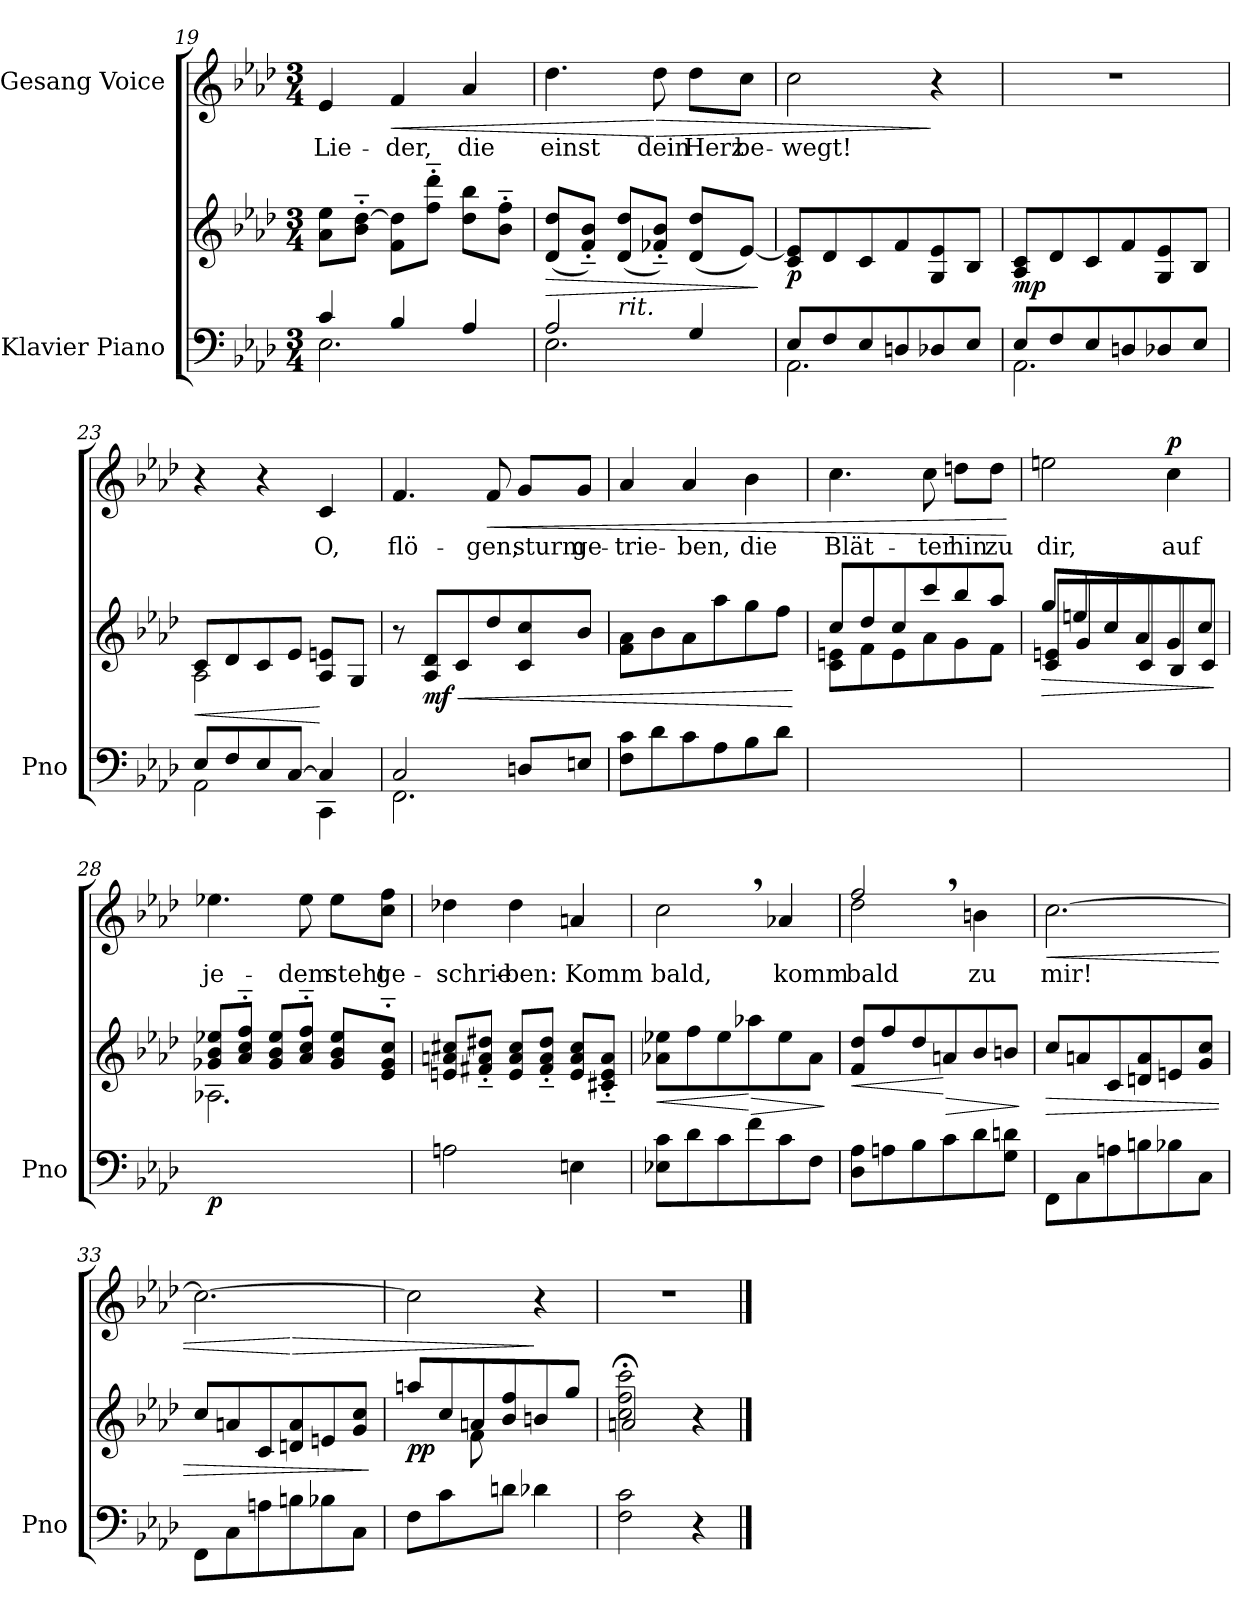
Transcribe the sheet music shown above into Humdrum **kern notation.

**kern	**kern	**dynam	**kern	**text	**dynam
*part2	*part2	*part2	*part1	*part1	*part1
*staff3	*staff2	*staff2/3	*staff1	*staff1	*staff1
*I"Klavier Piano	*	*	*I"Gesang Voice	*	*
*I'Pno	*	*	*	*	*
*clefF4	*clefG2	*	*clefG2	*	*
*k[b-e-a-d-]	*k[b-e-a-d-]	*	*k[b-e-a-d-]	*	*
*M3/4	*M3/4	*	*M3/4	*	*
=19	=19	=19	=19	=19	=19
*^	*	*	*	*	*
!	!	!	!	!	!LO:LY:b	!
4c/	2.E-\	8a-\ 8ee-\L	.	4e-/	Lie-	.
.	.	8b-\'~ [8dd-\'~J	.	.	.	.
!	!	!	!	!	!LO:LY:b	!LO:HP:b
4B-/	.	8f\ 8dd-\]L	.	4f/	-der,	<
.	.	8ff\'~ 8ddd-\'~J	.	.	.	.
!	!	!	!	!	!LO:LY:b	!
4A-/	.	8dd-\ 8bb-\L	.	4a-/	die	.
.	.	8b-\'~ 8ff\'~J	.	.	.	.
=20	=20	=20	=20	=20	=20	=20
!	!	!	!LO:HP:b	!	!LO:LY:b	!
2A-/	2.E-\	(8d-/ 8dd-/L	>	4.dd-\	einst	.
.	.	8f/'~ 8b-/'~J)	.	.	.	.
!	!	!LO:TX:b:i:t=rit.	!	!	!	!
.	.	(8d-/ 8dd-/L	.	.	.	.
!	!	!	!	!	!LO:LY:b	!LO:HP:n=1:b
.	.	8f-X/'~ 8b-/'~J)	.	8dd-\	dein	[ >
!	!	!	!	!	!LO:LY:b	!
4G/	.	(8d-/ 8dd-/L	.	8dd-\L	Herz	.
!	!	!	!	!	!LO:LY:b	!
.	.	[>8e-/J)	.	8cc\J	be-	.
*v	*v	*	*	*	*	*
.	.	]	.	.	.
!!LO:LB:g=z
=21	=21	=21	=21	=21	=21
*^	*	*	*	*	*
!	!	!	!LO:DY:b	!	!LO:LY:b	!
8E-/L	2.AA-\	8c/ 8e-/]L	p	2cc\	-wegt!	.
8F/	.	8d-/	.	.	.	.
8E-/	.	8c/	.	.	.	.
8Dn/	.	8f/	.	.	.	.
8D-X/	.	8G/ 8e-/	.	4r	.	]
8E-/J	.	8B-/J	.	.	.	.
=22	=22	=22	=22	=22	=22	=22
!	!	!	!LO:DY:b	!	!	!
8E-/L	2.AA-\	8A-/ 8c/L	mp	2.r	.	.
8F/	.	8d-/	.	.	.	.
8E-/	.	8c/	.	.	.	.
8Dn/	.	8f/	.	.	.	.
8D-X/	.	8G/ 8e-/	.	.	.	.
8E-/J	.	8B-/J	.	.	.	.
=23	=23	=23	=23	=23	=23	=23
!	!	!	!LO:HP:b	!	!	!
*	*	*^	*	*	*	*
8E-/L	2AA-\	8c/L	2A-\	<	4r	.	.
8F/	.	8d-/	.	.	.	.	.
8E-/	.	8c/	.	.	4r	.	.
[8C/J	.	8e-/J	.	.	.	.	.
!	!	!	!	!	!	!LO:LY:b	!LO:DY:a
!	!	!	!	!	!	!	!LO:DY:n=1:a
4C/]	4CC\	8A-/ 8en/L	4ryy	[	4c/	O,	f other-dynamics
.	.	8G/J	.	.	.	.	.
*	*	*v	*v	*	*	*	*
=24	=24	=24	=24	=24	=24	=24
!	!	!	!	!	!LO:LY:b	!
2C/	2.FF\	8r	.	4.f/	flö-	.
!	!	!	!LO:HP:b	!	!	!
!	!	!	!LO:DY:n=1:b	!	!	!
.	.	8A-/ 8d-/L	< mf	.	.	.
.	.	8c/	.	.	.	.
!	!	!	!	!	!LO:LY:b	!LO:HP:b
.	.	8dd-/	.	8f/	-gen,	<
!	!	!	!	!	!LO:LY:b	!
8Dn/L	.	8c/ 8cc/	.	8g/L	sturm	.
!	!	!	!	!	!LO:LY:b	!
8En/J	.	8b-/J	.	8g/J	ge-	.
*v	*v	*	*	*	*	*
=25	=25	=25	=25	=25	=25
!	!	!	!	!LO:LY:b	!
8F\ 8c\L	8f\ 8a-\L	.	4a-/	-trie-	.
8d-\	8b-\	.	.	.	.
!	!	!	!	!LO:LY:b	!
8c\	8a-\	.	4a-/	-ben,	.
8A-\	8aa-\	.	.	.	.
!	!	!	!	!LO:LY:b	!
8B-\	8gg\	.	4b-\	die	.
8d-\J	8ff\J	.	.	.	.
.	.	[	.	.	.
!!LO:LB:g=z
=26	=26	=26	=26	=26	=26
*	*^	*	*	*	*
!	!	!	!	!	!LO:LY:b	!
2.ryy	8cc/L	8c\ 8en\L	.	4.cc\	Blät-	.
.	8dd-/	8f\	.	.	.	.
.	8cc/	8e\	.	.	.	.
!	!	!	!	!	!LO:LY:b	!
.	8ccc/	8a-\	.	8cc\	-ter	.
!	!	!	!	!	!LO:LY:b	!
.	8bb-/	8g\	.	8ddn\L	hin	.
!	!	!	!	!	!LO:LY:b	!
.	8aa-/J	8f\J	.	8dd\J	zu	.
*	*v	*v	*	*	*	*
.	.	.	.	.	[
=27	=27	=27	=27	=27	=27
!	!	!LO:HP:b	!	!LO:LY:b	!
*	*^	*	*	*	*
2.ryy	8gg/L	8c/ 8en/L	>	2een\	dir,	.
.	8een/	8g/	.	.	.	.
.	8cc/	8cc/	.	.	.	.
.	8a-/	8c/	.	.	.	.
!	!	!	!	!	!LO:LY:b	!LO:DY:a
.	8g/	8B-/	.	4cc\	auf	p
.	8cc/J	8c/J	.	.	.	.
*	*v	*v	*	*	*	*
.	.	]	.	.	.
=28	=28	=28	=28	=28	=28
*	*^	*	*	*	*
!	!	!	!LO:DY:b=2	!	!LO:LY:b	!
2.ryy	8g-X/ 8b-/ 8ee-X/L	2.A-X\	p	4.ee-X\	je-	.
.	8a-/'~ 8cc/'~ 8ff/'~J	.	.	.	.	.
.	8g-/ 8b-/ 8ee-/L	.	.	.	.	.
!	!	!	!	!	!LO:LY:b	!
.	8a-/'~ 8cc/'~ 8ff/'~J	.	.	8ee-\	-dem	.
!	!	!	!	!	!LO:LY:b	!
.	8g-/ 8b-/ 8ee-/L	.	.	8ee-\L	steht	.
!	!	!	!	!	!LO:LY:b	!
.	8e-/'~ 8g-/'~ 8cc/'~J	.	.	8cc\ 8ff\J	ge-	.
*	*v	*v	*	*	*	*
=29	=29	=29	=29	=29	=29
!	!	!	!	!LO:LY:b	!
2An\	8en/ 8an/ 8cc#X/L	.	4dd-X\	-schrie-	.
.	8f#X/'~ 8a/'~ 8dd#X/'~J	.	.	.	.
!	!	!	!	!LO:LY:b	!
.	8e/ 8a/ 8cc#/L	.	4dd-\	-ben:	.
.	8f#/'~ 8a/'~ 8dd#/'~J	.	.	.	.
!	!	!	!	!LO:LY:b	!
4En\	8e/ 8a/ 8cc#/L	.	4an/	Komm	.
.	8c#X/'~ 8e/'~ 8a/'~J	.	.	.	.
=30	=30	=30	=30	=30	=30
!	!	!LO:HP:b	!	!LO:LY:b	!
8E-X\ 8c\L	8a-X\ 8ee-X\L	<	2cc,\	bald,	.
8d-\	8ff\	.	.	.	.
8c\	8ee-\	.	.	.	.
!	!	!LO:HP:n=1:b	!	!	!
8f\	8aa-X\	[ >	.	.	.
!	!	!	!	!LO:LY:b	!
8c\	8ee-\	.	4a-X/	komm	.
8F\J	8a-\J	.	.	.	.
.	.	]	.	.	.
!!LO:LB:g=z
=31	=31	=31	=31	=31	=31
!	!	!LO:HP:b	!	!LO:LY:b	!
*	*	*	*^	*	*
*	*	*	*	*^	*	*
8D-\ 8A-\L	8f/ 8dd-/L	<	2ff,/	2dd-\	4ryy	bald	.
8An\	8ff/	.	.	.	.	.	.
8B-\	8dd-/	.	.	.	4ryy	.	.
!	!	!LO:HP:n=1:b	!	!	!	!	!
8c\	8an/	[ >	.	.	.	.	.
!	!	!	!	!	!	!LO:LY:b	!
8d-\	8b-/	.	4bn\	4ryy	4ryy	zu	.
8G\ 8dn\J	8bn/J	.	.	.	.	.	.
*	*	*	*v	*v	*v	*	*
.	.	]	.	.	.
=32	=32	=32	=32	=32	=32
!	!	!LO:HP:b	!	!LO:LY:b	!LO:HP:b
8FF\L	8cc/L	>	[>2.cc\	mir!	<
8C\	8an/	.	.	.	.
8An\	8c/	.	.	.	.
8Bn\	8dn/ 8a/	.	.	.	.
8B-X\	8en/	.	.	.	.
8C\J	8g/ 8cc/J	.	.	.	.
=33	=33	=33	=33	=33	=33
*	*	*	*^	*	*
8FF\L	8cc/L	.	2.cc\_	4.ryy	.	.
8C\	8an/	.	.	.	.	.
8An\	8c/	.	.	.	.	.
!	!	!	!	!	!	!LO:HP:n=1:b
8Bn\	8dn/ 8a/	.	.	4.ryy	.	[ >
8B-X\	8en/	.	.	.	.	.
8C\J	8g/ 8cc/J	.	.	.	.	.
*	*	*	*v	*v	*	*
.	.	]	.	.	.
=34	=34	=34	=34	=34	=34
*	*^	*	*	*	*
!	!	!	!LO:DY:b	!	!	!
8F\L	8aan/L	4ryy	pp	2cc\]	.	.
8c\	8cc/	.	.	.	.	.
8ryy	8an/	8f\	.	.	.	.
8dn\J	8b-/ 8ff/	4.ryy	.	.	.	.
4d-X\	8bn/	.	.	4r	.	]
.	8gg/J	.	.	.	.	.
=35	=35	=35	=35	=35	=35	=35
*^	*	*	*	*	*	*
2ryy	2F\ 2c\	2cc\;< 2ff\;< 2ccc\;<	2an:/	.	2.r	.	.
4r	4ryy	4r	4ryy	.	.	.	.
*v	*v	*	*	*	*	*	*
*	*v	*v	*	*	*	*
==	==	==	==	==	==
*-	*-	*-	*-	*-	*-
